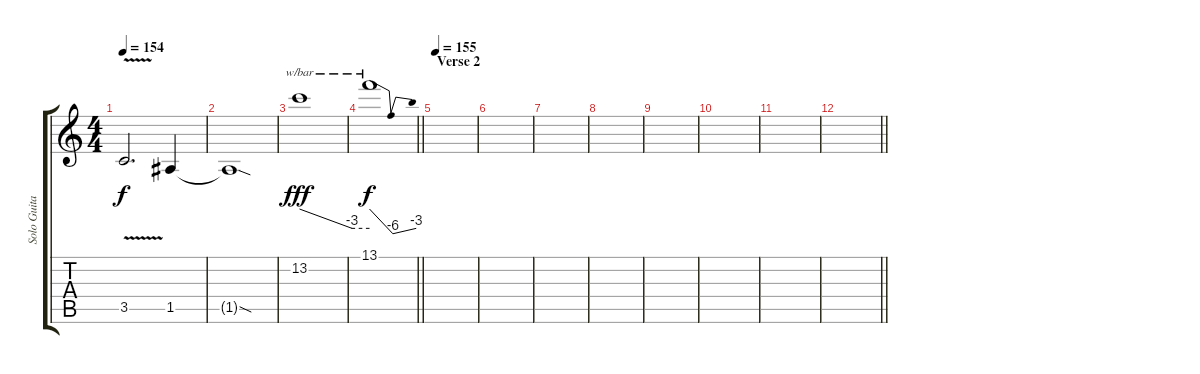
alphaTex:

\track ("Solo Guitar" "Solo Guita") {instrument distortionguitar}
\staff {score tabs}
\tuning (E4 B3 G3 D3 A2 E2) {hide}
\ts (4 4)
\tempo 154
\clef g2
\ks c
3.5{v}.2{d dy f} 1.5.4 |
1.5{sod t}.1 |
13.2.1{tbe (custom default 0 0 45 -12 60 -12) dy fff} |
\barLineRight lightlight
13.1.1{tbe (dip default 0 0 45 -24 60 -12) dy f} |
\section ("" "Verse 2")
\tempo 155
|
|
|
|
|
|
|
\barLineRight lightlight
